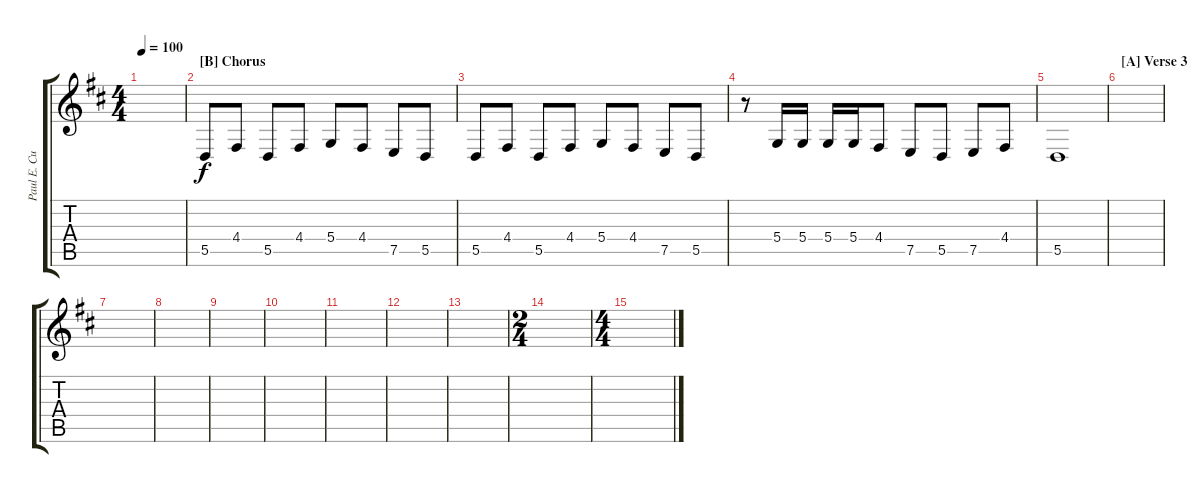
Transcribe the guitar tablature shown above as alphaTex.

\track ("Paul E. Cuttler" "Paul E. Cu") {instrument trombone}
\staff {score tabs}
\tuning (E4 B3 G3 D3 A2 E2) {hide}
\ts (4 4)
\tempo 100
\clef g2
\ks d
|
\section ("" "[B] Chorus")
5.5.8 4.4.8 5.5.8 4.4.8 5.4.8 4.4.8 7.5.8 5.5.8 |
5.5.8 4.4.8 5.5.8 4.4.8 5.4.8 4.4.8 7.5.8 5.5.8 |
r.8 5.4.16 5.4.16 5.4.16 5.4.16 4.4.8 7.5.8 5.5.8 7.5.8 4.4.8 |
5.5.1 |
\section ("" "[A] Verse 3")
|
|
|
|
|
|
|
|
\ts (2 4)
|
\ts (4 4)
